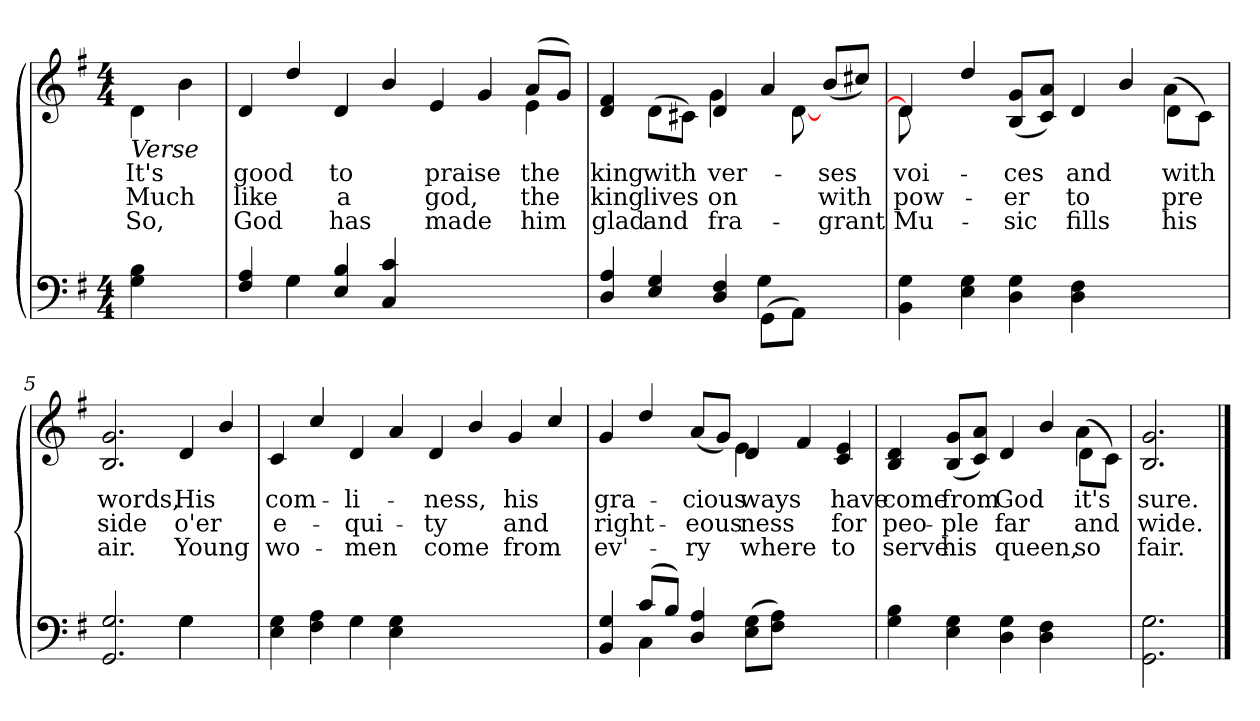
**kern	**kern	**text	**text	**text
*part2	*part1	*part1	*part1	*part1
*staff2	*staff1	*staff1	*staff1	*staff1
*clefF4	*clefG2	*	*	*
*k[f#]	*k[f#]	*	*	*
*M4/4	*M4/4	*	*	*
=1	=1	=1	=1	=1
!	!LO:TX:b:i:t=Verse	!	!	!
!	!	!LO:LY:b	!LO:LY:b	!LO:LY:b
4G\ 4B\	4d\	It's	Much	So,
4ryy	4b\	.	.	.
=2	=2	=2	=2	=2
*^	*	*	*	*
!	!	!	!LO:LY:b	!LO:LY:b	!LO:LY:b
*	*	*^	*	*	*
4F#/ 4A/	4ryy	4d/	1.ryy	good	like	God
4G\	4G\	4dd/	.	.	.	.
!	!	!	!	!LO:LY:b	!LO:LY:b	!LO:LY:b
4E/ 4B/	2.ryy	4d/	.	to	a	has
4C/ 4c/	.	4b/	.	.	.	.
!	!	!	!	!LO:LY:b	!LO:LY:b	!LO:LY:b
2.ryy	.	4e/	.	praise	god,	made
.	2ryy	4g/	.	.	.	.
!	!	!	!	!LO:LY:b	!LO:LY:b	!LO:LY:b
.	.	(>8a/L	4e\	the	the	him
.	.	8g/J)	.	.	.	.
=3	=3	=3	=3	=3	=3	=3
!	!	!	!	!LO:LY:b	!LO:LY:b	!LO:LY:b
4D/ 4A/	2.ryy	4d/ 4f#/	2ryy	king	king	glad
!	!	!	!	!LO:LY:b	!LO:LY:b	!LO:LY:b
4E/ 4G/	.	(<8d\L	.	with	lives	and
.	.	8c#X\J)	.	.	.	.
!	!	!	!	!LO:LY:b	!LO:LY:b	!LO:LY:b
4D/ 4F#/	.	4d/	4g\	ver-	on	fra-
(<8GG\L	4G\	4a/	8ryy	.	.	.
8AA\J)	.	.	[8d\	.	.	.
!	!	!	!	!LO:LY:b	!LO:LY:b	!LO:LY:b
4ryy	4ryy	(>8b/L	4ryy	-ses	with	-grant
.	.	8cc#X/J)	.	.	.	.
*v	*v	*	*	*	*	*
=4	=4	=4	=4	=4	=4
!	!	!	!LO:LY:b	!LO:LY:b	!LO:LY:b
4BB\ 4G\	4d/	8d\]	voi-	pow-	Mu-
.	.	8ryy	.	.	.
*	*v	*v	*	*	*
4E\ 4G\	4dd/	.	.	.
!	!	!LO:LY:b	!LO:LY:b	!LO:LY:b
4D\ 4G\	(>8B/ 8g/L	-ces	-er	-sic
.	8c/ 8a/J)	.	.	.
!	!	!LO:LY:b	!LO:LY:b	!LO:LY:b
4D\ 4F#\	4d/	and	to	fills
2ryy	4b/	.	.	.
!	!	!LO:LY:b	!LO:LY:b	!LO:LY:b
*	*^	*	*	*
.	(<8d\L	4a\	with	pre	his
.	8c\J)	.	.	.	.
*	*v	*v	*	*	*
!!LO:LB:g=z
=5	=5	=5	=5	=5
*^	*	*	*	*
!	!	!	!LO:LY:b	!LO:LY:b	!LO:LY:b
2.GG/ 2.G/	2.ryy	2.B/ 2.g/	words,	side	air.
!	!	!	!LO:LY:b	!LO:LY:b	!LO:LY:b
4G\	4G\	4d/	His	o'er	Young
4ryy	4ryy	4b/	.	.	.
=6	=6	=6	=6	=6	=6
!	!	!	!LO:LY:b	!LO:LY:b	!LO:LY:b
*v	*v	*	*	*	*
4E\ 4G\	4c/	com-	e-	wo-
4F#\ 4A\	4cc/	.	.	.
!	!	!LO:LY:b	!LO:LY:b	!LO:LY:b
4G\	4d/	-li-	-qui-	-men
4E\ 4G\	4a/	.	.	.
!	!	!LO:LY:b	!LO:LY:b	!LO:LY:b
1ryy	4d/	-ness,	-ty	come
.	4b/	.	.	.
!	!	!LO:LY:b	!LO:LY:b	!LO:LY:b
.	4g/	his	and	from
.	4cc/	.	.	.
=7	=7	=7	=7	=7
*^	*	*	*	*
!	!	!	!LO:LY:b	!LO:LY:b	!LO:LY:b
*	*	*^	*	*	*
4BB/ 4G/	4ryy	4g/	2.ryy	gra-	right-	ev'-
(>8c/L	4C\	4dd/	.	.	.	.
8B/J)	.	.	.	.	.	.
!	!	!	!	!LO:LY:b	!LO:LY:b	!LO:LY:b
4D/ 4A/	2ryy	(>8a/L	.	-cious	-eous	-ry
.	.	8g/J)	.	.	.	.
!	!	!	!	!LO:LY:b	!LO:LY:b	!LO:LY:b
(<8E\ 8G\L	.	4d/	4e\	ways	ness	where
8F#\ 8A\J)	.	.	.	.	.	.
2ryy	2ryy	4f#/	2ryy	.	.	.
!	!	!	!	!LO:LY:b	!LO:LY:b	!LO:LY:b
.	.	4c/ 4e/	.	have	for	to
*v	*v	*	*	*	*	*
!!LO:LB:g=z	!!
=8	=8	=8	=8	=8	=8
!	!	!	!LO:LY:b	!LO:LY:b	!LO:LY:b
4G\ 4B\	4B/ 4d/	1ryy	come	peo-	serve
!	!	!	!LO:LY:b	!LO:LY:b	!LO:LY:b
4E\ 4G\	(>8B/ 8g/L	.	from	-ple	his
.	8c/ 8a/J)	.	.	.	.
!	!	!	!LO:LY:b	!LO:LY:b	!LO:LY:b
4D\ 4G\	4d/	.	God	far	queen,
4D\ 4F#\	4b/	.	.	.	.
!	!	!	!LO:LY:b	!LO:LY:b	!LO:LY:b
4ryy	(<8d\L	4a\	it's	and	so
.	8c\J)	.	.	.	.
*	*v	*v	*	*	*
=9	=9	=9	=9	=9
!	!	!LO:LY:b	!LO:LY:b	!LO:LY:b
2.GG\ 2.G\	2.B/ 2.g/	sure.	wide.	fair.
==	==	==	==	==
*-	*-	*-	*-	*-
